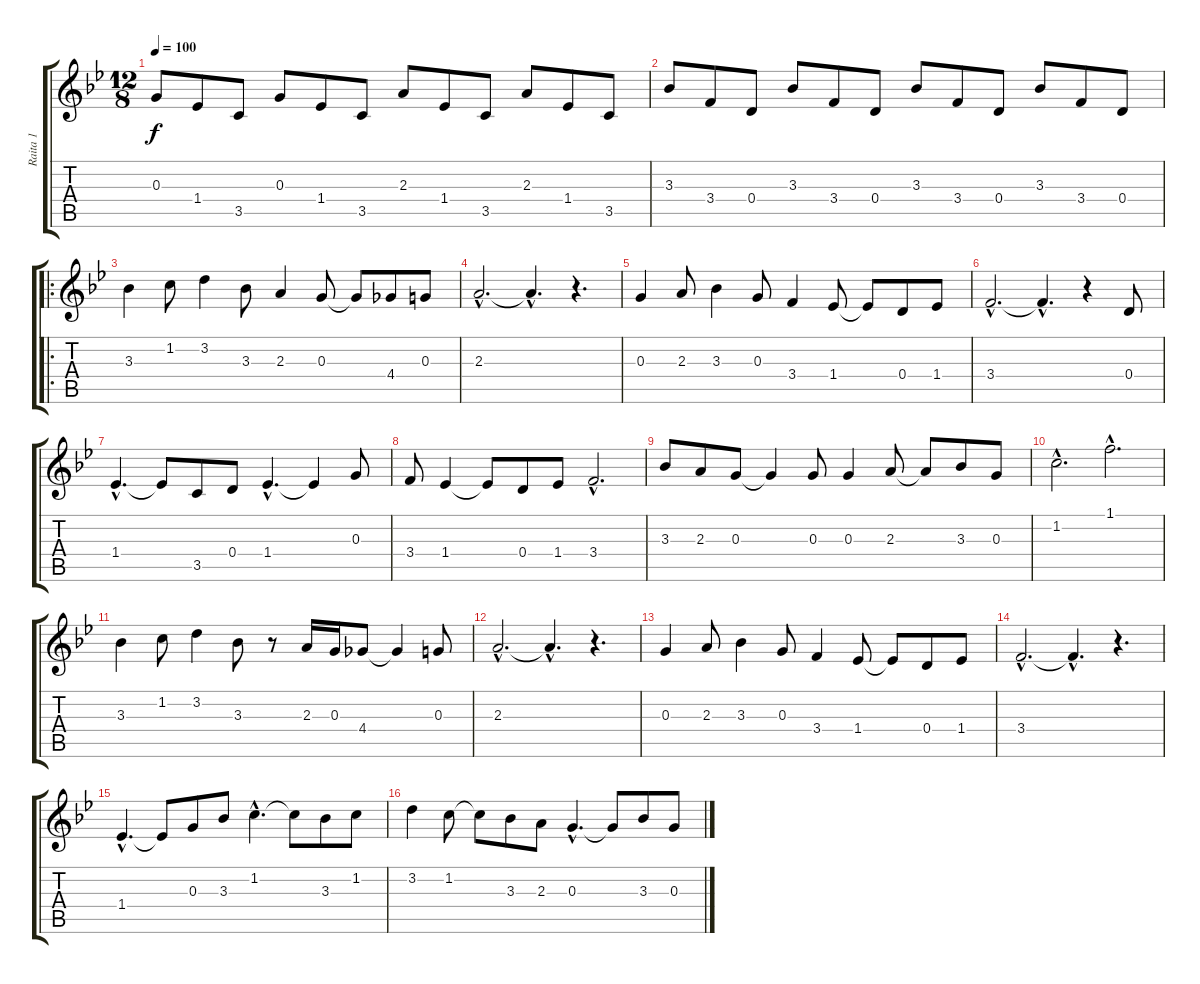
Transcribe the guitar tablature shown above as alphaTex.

\track ("Raita 1" "Raita 1") {instrument electricguitarclean}
\staff {score tabs}
\tuning (E4 B3 G3 D3 A2 E2) {hide}
\ts (12 8)
\tempo 100
\clef g2
\ks bb
0.3.8{dy f instrument electricguitarclean} 1.4.8 3.5.8 0.3.8 1.4.8 3.5.8 2.3.8 1.4.8 3.5.8 2.3.8 1.4.8 3.5.8 |
3.3.8 3.4.8 0.4.8 3.3.8 3.4.8 0.4.8 3.3.8 3.4.8 0.4.8 3.3.8 3.4.8 0.4.8 |
\ro
3.3.4 1.2.8 3.2.4 3.3.8 2.3.4 0.3.8 0.3{t}.8 4.4.8 0.3.8 |
2.3{hac}.2{d} 2.3{hac t}.4{d} r.4{d} |
0.3.4 2.3.8 3.3.4 0.3.8 3.4.4 1.4.8 1.4{t}.8 0.4.8 1.4.8 |
3.4{hac}.2{d} 3.4{hac t}.4{d} r.4 0.4.8 |
1.4{hac}.4{d} 1.4{t}.8 3.5.8 0.4.8 1.4{hac}.4{d} 1.4{t}.4 0.3.8 |
3.4.8 1.4.4 1.4{t}.8 0.4.8 1.4.8 3.4{hac}.2{d} |
3.3.8 2.3.8 0.3.8 0.3{t}.4 0.3.8 0.3.4 2.3.8 2.3{t}.8 3.3.8 0.3.8 |
1.2{hac}.2{d} 1.1{hac}.2{d} |
3.3.4 1.2.8 3.2.4 3.3.8 r.8 2.3.16 0.3.16 4.4.8 4.4{t}.4 0.3.8 |
2.3{hac}.2{d} 2.3{hac t}.4{d} r.4{d} |
0.3.4 2.3.8 3.3.4 0.3.8 3.4.4 1.4.8 1.4{t}.8 0.4.8 1.4.8 |
3.4{hac}.2{d} 3.4{hac t}.4{d} r.4{d} |
1.4{hac}.4{d} 1.4{t}.8 0.3.8 3.3.8 1.2{hac}.4{d} 1.2{t}.8 3.3.8 1.2.8 |
3.2.4 1.2.8 1.2{t}.8 3.3.8 2.3.8 0.3{hac}.4{d} 0.3{t}.8 3.3.8 0.3.8
